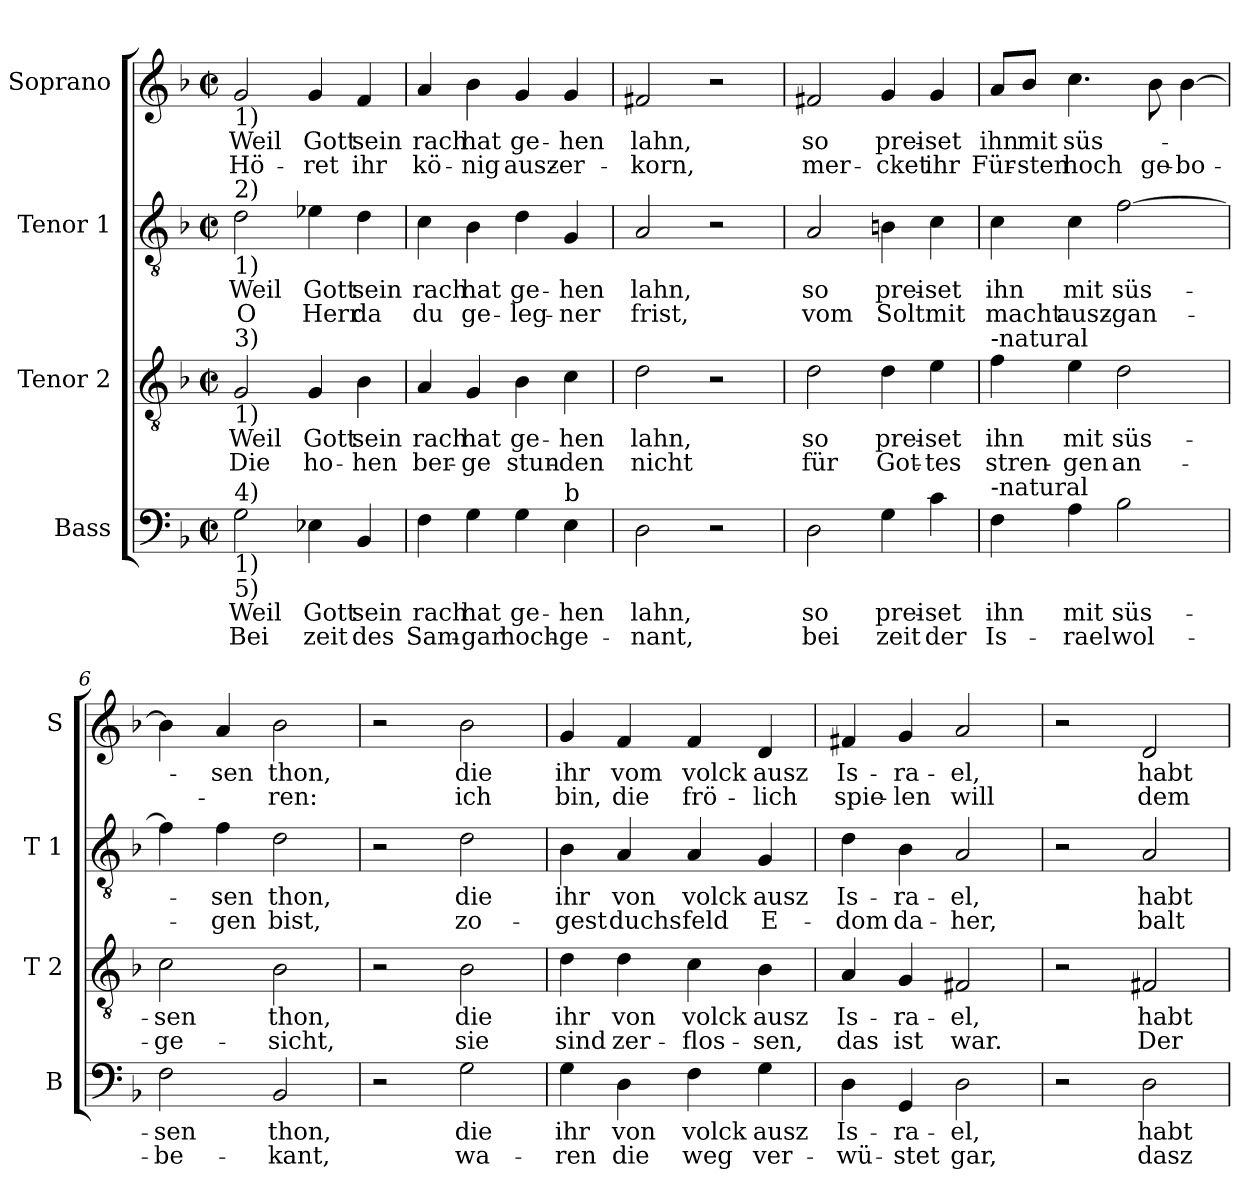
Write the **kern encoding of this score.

**kern	**text	**text	**kern	**text	**text	**kern	**text	**text	**kern	**text	**text
*part4	*part4	*part4	*part3	*part3	*part3	*part2	*part2	*part2	*part1	*part1	*part1
*staff4	*staff4	*staff4	*staff3	*staff3	*staff3	*staff2	*staff2	*staff2	*staff1	*staff1	*staff1
*I"Bass	*	*	*I"Tenor 2	*	*	*I"Tenor 1	*	*	*I"Soprano	*	*
*I'B	*	*	*I'T 2	*	*	*I'T 1	*	*	*I'S	*	*
*clefF4	*	*	*clefGv2	*	*	*clefGv2	*	*	*clefG2	*	*
*k[b-]	*	*	*k[b-]	*	*	*k[b-]	*	*	*k[b-]	*	*
*F:	*	*	*F:	*	*	*F:	*	*	*F:	*	*
*M2/2	*	*	*M2/2	*	*	*M2/2	*	*	*M2/2	*	*
*met(c|)	*	*	*met(c|)	*	*	*met(c|)	*	*	*met(c|)	*	*
=1	=1	=1	=1	=1	=1	=1	=1	=1	=1	=1	=1
!	!	!	!	!	!	!	!	!	!LO:TX:b:t=1)	!	!
!	!	!	!	!	!	!LO:TX:a:t=2)	!	!	!	!	!
!	!	!	!	!	!	!LO:TX:b:t=1)	!	!	!	!	!
!	!	!	!LO:TX:a:t=3)	!	!	!	!	!	!	!	!
!	!	!	!LO:TX:b:t=1)	!	!	!	!	!	!	!	!
!LO:TX:a:t=4)	!	!	!	!	!	!	!	!	!	!	!
!LO:TX:b:t=1)	!	!	!	!	!	!	!	!	!	!	!
!LO:TX:b:t=5)	!	!	!	!	!	!	!	!	!	!	!
!	!LO:LY:b	!LO:LY:b	!	!LO:LY:b	!LO:LY:b	!	!LO:LY:b	!LO:LY:b	!	!LO:LY:b	!LO:LY:b
2G\	Weil	Bei	2G/	Weil	Die	2d\	Weil	O	2g/	Weil	Hö-
!	!LO:LY:b	!LO:LY:b	!	!LO:LY:b	!LO:LY:b	!	!LO:LY:b	!LO:LY:b	!	!LO:LY:b	!LO:LY:b
4E-X\	Gott	zeit	4G/	Gott	ho-	4e-X\	Gott	Herr	4g/	Gott	-ret
!	!LO:LY:b	!LO:LY:b	!	!LO:LY:b	!LO:LY:b	!	!LO:LY:b	!LO:LY:b	!	!LO:LY:b	!LO:LY:b
4BB-/	sein	des	4B-\	sein	-hen	4d\	sein	da	4f/	sein	ihr
=2	=2	=2	=2	=2	=2	=2	=2	=2	=2	=2	=2
!	!LO:LY:b	!LO:LY:b	!	!LO:LY:b	!LO:LY:b	!	!LO:LY:b	!LO:LY:b	!	!LO:LY:b	!LO:LY:b
4F\	rach	Sam-	4A/	rach	ber-	4c\	rach	du	4a/	rach	kö-
!	!LO:LY:b	!LO:LY:b	!	!LO:LY:b	!LO:LY:b	!	!LO:LY:b	!LO:LY:b	!	!LO:LY:b	!LO:LY:b
4G\	hat	-gar	4G/	hat	-ge	4B-\	hat	ge-	4b-\	hat	-nig
!	!LO:LY:b	!LO:LY:b	!	!LO:LY:b	!LO:LY:b	!	!LO:LY:b	!LO:LY:b	!	!LO:LY:b	!LO:LY:b
4G\	ge-	hoch-	4B-\	ge-	stun-	4d\	ge-	-leg-	4g/	ge-	ausz-
!LO:TX:a:t=b	!	!	!	!	!	!	!	!	!	!	!
!	!LO:LY:b	!LO:LY:b	!	!LO:LY:b	!LO:LY:b	!	!LO:LY:b	!LO:LY:b	!	!LO:LY:b	!LO:LY:b
4E\	-hen	-ge-	4c\	-hen	-den	4G/	-hen	-ner	4g/	-hen	-er-
=3	=3	=3	=3	=3	=3	=3	=3	=3	=3	=3	=3
!	!LO:LY:b	!LO:LY:b	!	!LO:LY:b	!LO:LY:b	!	!LO:LY:b	!LO:LY:b	!	!LO:LY:b	!LO:LY:b
2D\	lahn,	-nant,	2d\	lahn,	nicht	2A/	lahn,	frist,	2f#X/	lahn,	-korn,
2r	.	.	2r	.	.	2r	.	.	2r	.	.
=4	=4	=4	=4	=4	=4	=4	=4	=4	=4	=4	=4
!	!LO:LY:b	!LO:LY:b	!	!LO:LY:b	!LO:LY:b	!	!LO:LY:b	!LO:LY:b	!	!LO:LY:b	!LO:LY:b
2D\	so	bei	2d\	so	für	2A/	so	vom	2f#X/	so	mer-
!	!LO:LY:b	!LO:LY:b	!	!LO:LY:b	!LO:LY:b	!	!LO:LY:b	!LO:LY:b	!	!LO:LY:b	!LO:LY:b
4G\	prei-	zeit	4d\	prei-	Got-	4Bn\	prei-	Solt	4g/	prei-	-cket
!	!LO:LY:b	!LO:LY:b	!	!LO:LY:b	!LO:LY:b	!	!LO:LY:b	!LO:LY:b	!	!LO:LY:b	!LO:LY:b
4c\	-set	der	4e\	-set	-tes	4c\	-set	mit	4g/	-set	ihr
=5	=5	=5	=5	=5	=5	=5	=5	=5	=5	=5	=5
!	!	!	!LO:TX:a:t=-natural	!	!	!	!	!	!	!	!
!LO:TX:a:t=-natural	!	!	!	!	!	!	!	!	!	!	!
!	!LO:LY:b	!LO:LY:b	!	!LO:LY:b	!LO:LY:b	!	!LO:LY:b	!LO:LY:b	!	!LO:LY:b	!LO:LY:b
4F\	ihn	Is-	4f\	ihn	stren-	4c\	ihn	macht	8a/L	ihn	Für-
!	!	!	!	!	!	!	!	!	!	!LO:LY:b	!LO:LY:b
.	.	.	.	.	.	.	.	.	8b-/J	mit	-sten
!	!LO:LY:b	!LO:LY:b	!	!LO:LY:b	!LO:LY:b	!	!LO:LY:b	!LO:LY:b	!	!LO:LY:b	!LO:LY:b
4A\	mit	-rael	4e\	mit	-gen	4c\	mit	ausz-	4.cc\	süs-	hoch
!	!LO:LY:b	!LO:LY:b	!	!LO:LY:b	!LO:LY:b	!	!LO:LY:b	!LO:LY:b	!	!	!
2B-\	süs-	wol-	2d\	süs-	an-	[2f\	süs-	-gan-	.	.	.
!	!	!	!	!	!	!	!	!	!	!	!LO:LY:b
.	.	.	.	.	.	.	.	.	8b-\	.	ge-
!	!	!	!	!	!	!	!	!	!	!	!LO:LY:b
.	.	.	.	.	.	.	.	.	[4b-\	.	-bo-
!!LO:LB:g=z
=6	=6	=6	=6	=6	=6	=6	=6	=6	=6	=6	=6
!	!LO:LY:b	!LO:LY:b	!	!LO:LY:b	!LO:LY:b	!	!	!	!	!	!
2F\	-sen	-be-	2c\	-sen	-ge-	4f\]	.	.	4b-\]	.	.
!	!	!	!	!	!	!	!LO:LY:b	!LO:LY:b	!	!LO:LY:b	!
.	.	.	.	.	.	4f\	-sen	-gen	4a/	-sen	.
!	!LO:LY:b	!LO:LY:b	!	!LO:LY:b	!LO:LY:b	!	!LO:LY:b	!LO:LY:b	!	!LO:LY:b	!LO:LY:b
2BB-/	thon,	-kant,	2B-\	thon,	-sicht,	2d\	thon,	bist,	2b-\	thon,	-ren:
=7	=7	=7	=7	=7	=7	=7	=7	=7	=7	=7	=7
2r	.	.	2r	.	.	2r	.	.	2r	.	.
!	!LO:LY:b	!LO:LY:b	!	!LO:LY:b	!LO:LY:b	!	!LO:LY:b	!LO:LY:b	!	!LO:LY:b	!LO:LY:b
2G\	die	wa-	2B-\	die	sie	2d\	die	zo-	2b-\	die	ich
=8	=8	=8	=8	=8	=8	=8	=8	=8	=8	=8	=8
!	!LO:LY:b	!LO:LY:b	!	!LO:LY:b	!LO:LY:b	!	!LO:LY:b	!LO:LY:b	!	!LO:LY:b	!LO:LY:b
4G\	ihr	-ren	4d\	ihr	sind	4B-\	ihr	-gest	4g/	ihr	bin,
!	!LO:LY:b	!LO:LY:b	!	!LO:LY:b	!LO:LY:b	!	!LO:LY:b	!LO:LY:b	!	!LO:LY:b	!LO:LY:b
4D\	von	die	4d\	von	zer-	4A/	von	duchs	4f/	vom	die
!	!LO:LY:b	!LO:LY:b	!	!LO:LY:b	!LO:LY:b	!	!LO:LY:b	!LO:LY:b	!	!LO:LY:b	!LO:LY:b
4F\	volck	weg	4c\	volck	-flos-	4A/	volck	feld	4f/	volck	frö-
!	!LO:LY:b	!LO:LY:b	!	!LO:LY:b	!LO:LY:b	!	!LO:LY:b	!LO:LY:b	!	!LO:LY:b	!LO:LY:b
4G\	ausz	ver-	4B-\	ausz	-sen,	4G/	ausz	E-	4d/	ausz	-lich
=9	=9	=9	=9	=9	=9	=9	=9	=9	=9	=9	=9
!	!LO:LY:b	!LO:LY:b	!	!LO:LY:b	!LO:LY:b	!	!LO:LY:b	!LO:LY:b	!	!LO:LY:b	!LO:LY:b
4D\	Is-	-wü-	4A/	Is-	das	4d\	Is-	-dom	4f#X/	Is-	spie-
!	!LO:LY:b	!LO:LY:b	!	!LO:LY:b	!LO:LY:b	!	!LO:LY:b	!LO:LY:b	!	!LO:LY:b	!LO:LY:b
4GG/	-ra-	-stet	4G/	-ra-	ist	4B-\	-ra-	da-	4g/	-ra-	-len
!	!LO:LY:b	!LO:LY:b	!	!LO:LY:b	!LO:LY:b	!	!LO:LY:b	!LO:LY:b	!	!LO:LY:b	!LO:LY:b
2D\	-el,	gar,	2F#X/	-el,	war.	2A/	-el,	-her,	2a/	-el,	will
=10	=10	=10	=10	=10	=10	=10	=10	=10	=10	=10	=10
2r	.	.	2r	.	.	2r	.	.	2r	.	.
!	!LO:LY:b	!LO:LY:b	!	!LO:LY:b	!LO:LY:b	!	!LO:LY:b	!LO:LY:b	!	!LO:LY:b	!LO:LY:b
2D\	habt	dasz	2F#X/	habt	Der	2A/	habt	balt	2d/	habt	dem
=	=	=	=	=	=	=	=	=	=	=	=
*-	*-	*-	*-	*-	*-	*-	*-	*-	*-	*-	*-
